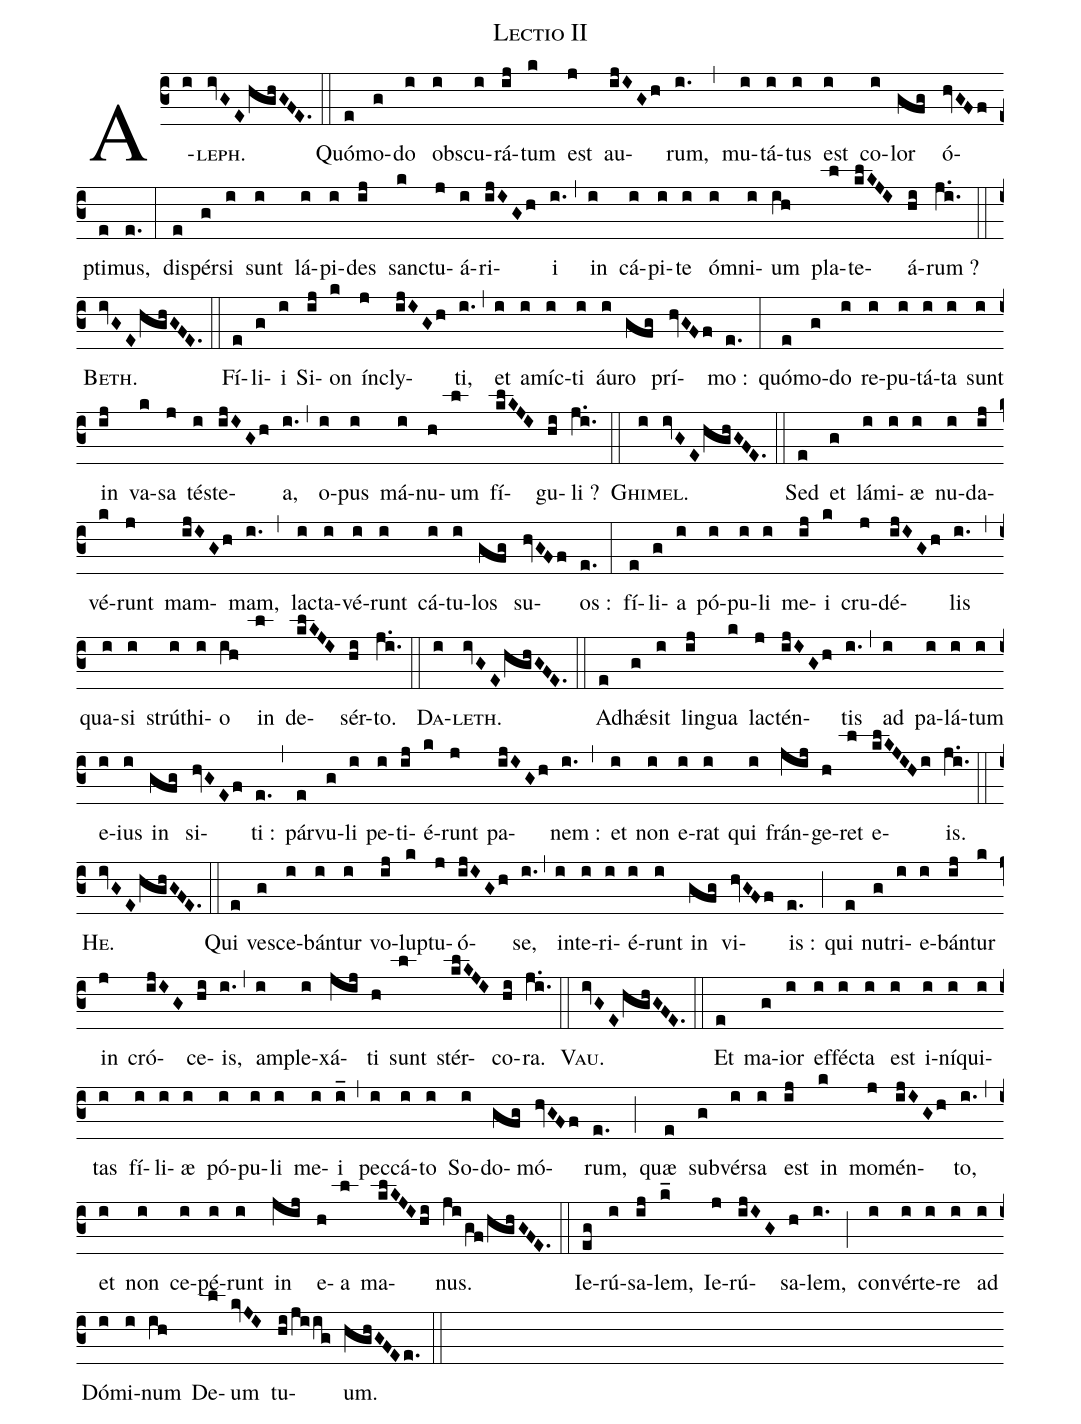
name: Lectio II;
%%
(c3) A(i)<sc>leph</sc>.(ivGEhghGFE.) (::)

Quó(e)mo(g)do(i) obs(i)cu(i)rá(ij)tum(k) est(j) au(ijIGh)rum,(i.) (,)
mu(i)tá(i)tus(i) est(i) co(i)lor(gfg) ó(hvGFf)pti(e)mus,(e.) (:)

dis(e)pér(g)si(i) sunt(i) lá(i)pi(i)des(ij) sanc(k)tu(j)á(i)ri(ijIGh)i(i.) (,)
in(i) cá(i)pi(i)te(i) óm(i)ni(i)um(ih) pla(l)te(klKJI)á(hi)rum ?(j.i.) (::)

<sc>Beth</sc>.(ivGEhghGFE.) (::)

Fí(e)li(g)i(i) Si(ij)on(k) ín(j)cly(ijIGh)ti,(i.) (,)
et(i) a(i)míc(i)ti(i) áu(i)ro(gfg) prí(hvGFf)mo~:(e.) (:)
quó(e)mo(g)do(i) re(i)pu(i)tá(i)ta(i) sunt(i) in(ij) va(k)sa(j) tés(i)te(ijIGh)a,(i.) (,)
o(i)pus(i) má(i)nu(h)um(l) fí(klKJI)gu(hi)li ?(j.i.) (::)

<sc>Ghi</sc>(i)<sc>mel</sc>.(ivGEhghGFE.) (::)

Sed(e) et(g) lá(i)mi(i)æ(i) nu(i)da(ij)vé(k)runt(j) mam(ijIGh)mam,(i.) (,)
lac(i)ta(i)vé(i)runt(i) cá(i)tu(i)los(gfg) su(hvGFf)os~:(e.) (:)
fí(e)li(g)a(i) pó(i)pu(i)li(i) me(ij)i(k) cru(j)dé(ijIGh)lis(i.) (,)
qua(i)si(i) strú(i)thi(i)o(ih) in(l) de(klKJI)sér(hi)to.(j.i.) (::)

<sc>Da</sc>(i)<sc>leth</sc>.(ivGEhghGFE.) (::)

Ad(e)h<sp>'æ</sp>(g)sit(i) lin(ij)gua(k) lac(j)tén(ijIGh)tis(i.) (,)
ad(i) pa(i)lá(i)tum(i) e(i)ius(i) in(gfg) si(hvGEf)ti~:(e.) (,)
pár(e)vu(g)li(i) pe(i)ti(ij)é(k)runt(j) pa(ijIGh)nem~:(i.) (,)
et(i) non(i) e(i)rat(i) qui(i) frán(jij)ge(h)ret(l) e(klKJIHi)is.(j.i.) (::)

<sc>He</sc>.(ivGEhghGFE.) (::)

Qui(e) ve(g)sce(i)bán(i)tur(i) vo(ij)lu(k)ptu(j)ó(ijIGh)se,(i.) (,)
in(i)te(i)ri(i)é(i)runt(i) in(gfg) vi(hvGFf)is~:(e.) (;)
qui(e) nu(g)tri(i)e(i)bán(ij)tur(k) in(j) cró(ijIG)ce(hi)is,(i.) (,)
am(i)ple(i)xá(jij)ti(h) sunt(l) stér(klKJI)co(hi)ra.(j.i.) (::)

<sc>Vau</sc>.(ivGEhghGFE.) (::)

Et(e) ma(g)ior(i) ef(i)féc(i)ta(i) est(i) i(i)ní(i)qui(i)tas(i) fí(i)li(i)æ(i) pó(i)pu(i)li(i) me(i)i(i_) (,)
pec(i)cá(i)to(i) So(i)do(gfg)mó(hvGFf)rum,(e.) (;)
quæ(e) sub(g)vér(i)sa(i) est(ij) in(k) mo(j)mén(ijIGh)to,(i.) (,)
et(i) non(i) ce(i)pé(i)runt(i) in(jij) e(h)a(l) ma(klKJIhi)nus.(ji/gf/hgh/GFE.) (::)

Ie(eg)rú(i)sa(ij)lem,(k_) Ie(j)rú(ijIG)sa(h)lem,(i.) (;)
con(i)vér(i)te(i)re(i) ad(i) Dó(i)mi(i)num(ih) De(l)um(kvJI) tu(hi/ji/ig)um.(hghGFEe.) (::)
